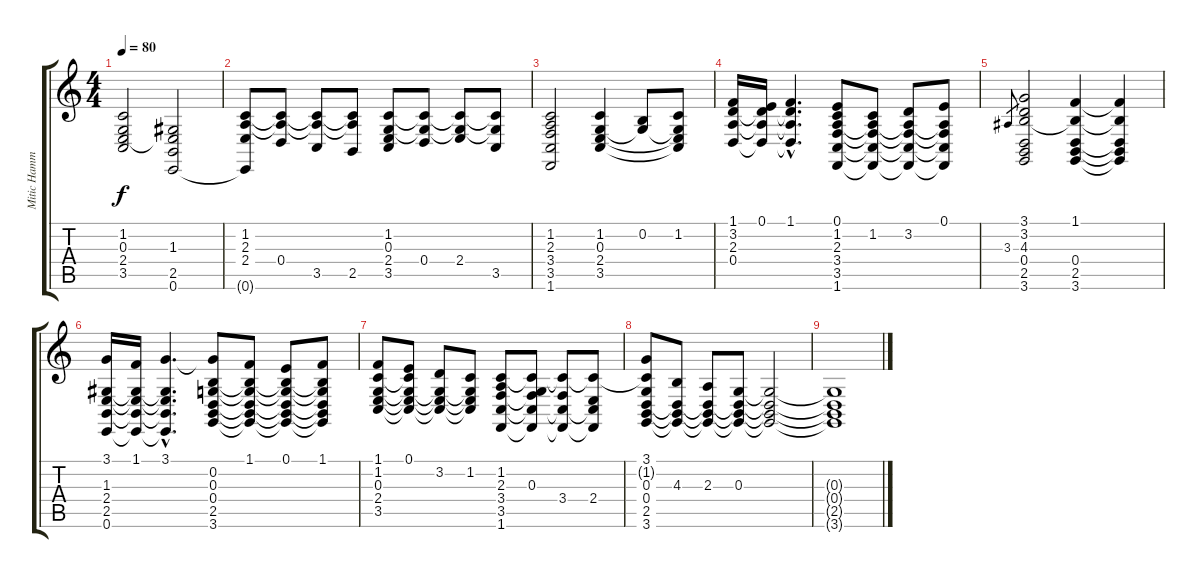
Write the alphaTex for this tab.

\track ("Mitic Hammond" "Mitic Hamm") {instrument drawbarorgan}
\staff {score tabs}
\tuning (E4 B3 G3 D3 A2 E2) {hide}
\ts (4 4)
\tempo 80
\clef g2
\ks c
(1.2 0.3 2.4 3.5).2{dy f} (1.3 2.4{t} 2.5 0.6).2 |
(1.2 2.3 2.4 0.6{t}).8 (1.2{t} 2.3{t} 0.4).8 (1.2{t} 2.3{t} 3.5).8 (1.2{t} 2.3{t} 2.5).8 (1.2 0.3 2.4 3.5).8 (1.2{t} 0.3{t} 0.4).8 (1.2{t} 0.3{t} 2.4).8 (1.2{t} 0.3{t} 3.5).8 |
(1.2 2.3 3.4 3.5 1.6).2 (1.2 0.3 2.4 3.5).4 (0.2 0.3{t}).8 (1.2 0.3{t} 2.4{t} 3.5{t}).8 |
(1.1 3.2 2.3 0.4).16 (0.1 3.2{t} 2.3{t} 0.4{t}).16 (1.1{hac} 3.2{hac t} 2.3{hac t} 0.4{hac t}).4{d} (0.1 1.2 2.3 3.4 3.5 1.6).8 (1.2 2.3{t} 3.4{t} 3.5{t} 1.6{t}).8 (3.2 2.3{t} 3.4{t} 3.5{t} 1.6{t}).8 (0.1 2.3{t} 3.4{t} 3.5{t} 1.6{t}).8 |
3.3.8{gr} (3.1 3.2 4.3 0.4 2.5 3.6).2 (1.1 4.3{t} 0.4 2.5 3.6).4 (1.1{t} 4.3{t} 0.4{t} 2.5{t} 3.6{t}).4 |
(3.1 1.3 2.4 2.5 0.6).16 (1.1 1.3{t} 2.4{t} 2.5{t} 0.6{t}).16 (3.1{hac} 1.3{hac t} 2.4{hac t} 2.5{hac t} 0.6{hac t}).4{d} (3.1{t} 0.2 0.3 0.4 2.5 3.6).8 (1.1 0.2{t} 0.3{t} 0.4{t} 2.5{t} 3.6{t}).8 (0.1 0.2{t} 0.3{t} 0.4{t} 2.5{t} 3.6{t}).8 (1.1 0.2{t} 0.3{t} 0.4{t} 2.5{t} 3.6{t}).8 |
(1.1 1.2 0.3 2.4 3.5).8 (0.1 1.2{t} 0.3{t} 2.4{t} 3.5{t}).8 (3.2 0.3{t} 2.4{t} 3.5{t}).8 (1.2 0.3{t} 2.4{t} 3.5{t}).8 (1.2 2.3 3.4 3.5 1.6).8 (1.2{t} 0.3 3.4{t} 3.5{t} 1.6{t}).8 (1.2{t} 3.4 3.5{t} 1.6{t}).8 (1.2{t} 2.4 3.5{t} 1.6{t}).8 |
(3.1 1.2{t} 0.3 0.4 2.5 3.6).8 (4.3 0.4{t} 2.5{t} 3.6{t}).8 (2.3 0.4{t} 2.5{t} 3.6{t}).8 (0.3 0.4{t} 2.5{t} 3.6{t}).8 (0.3{t} 0.4{t} 2.5{t} 3.6{t}).2 |
(0.3{t} 0.4{t} 2.5{t} 3.6{t}).1
